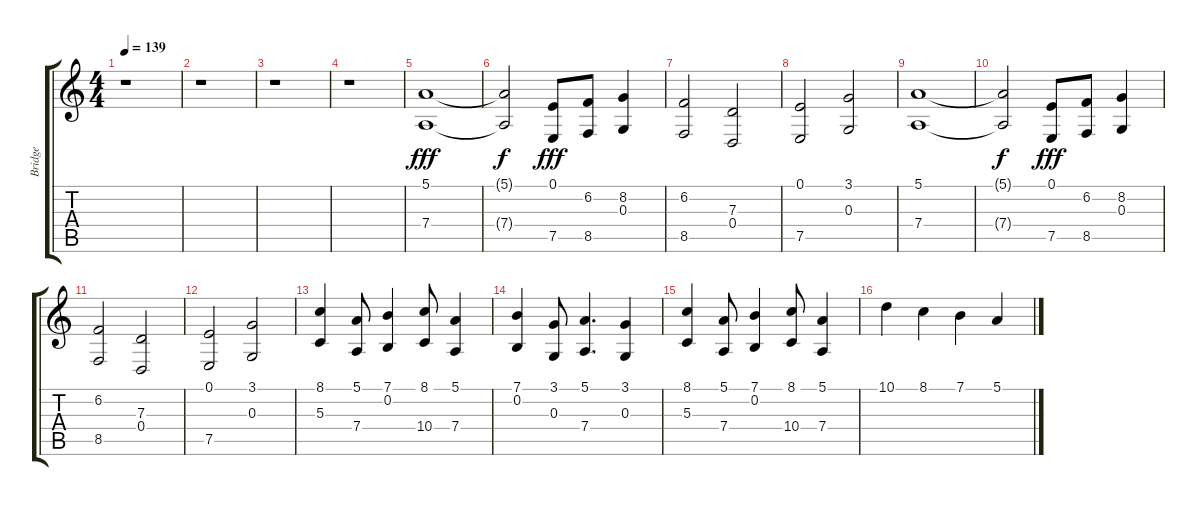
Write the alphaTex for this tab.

\track ("Bridge" "Bridge") {instrument synthbrass2}
\staff {score tabs}
\tuning (E4 B3 G3 D3 A2 E2) {hide}
\ts (4 4)
\tempo 139
\clef g2
\ks c
r.1{dy fff} |
r.1 |
r.1 |
r.1 |
(5.1 7.4).1{volume 5} |
(5.1{t} 7.4{t}).2{dy f} (0.1 7.5).8{dy fff} (6.2 8.5).8 (8.2 0.3).4 |
(6.2 8.5).2 (7.3 0.4).2 |
(0.1 7.5).2 (3.1 0.3).2 |
(5.1 7.4).1 |
(5.1{t} 7.4{t}).2{dy f} (0.1 7.5).8{dy fff} (6.2 8.5).8 (8.2 0.3).4 |
(6.2 8.5).2 (7.3 0.4).2 |
(0.1 7.5).2 (3.1 0.3).2 |
(8.1 5.3).4 (5.1 7.4).8 (7.1 0.2).4 (8.1 10.4).8 (5.1 7.4).4 |
(7.1 0.2).4 (3.1 0.3).8 (5.1 7.4).4{d} (3.1 0.3).4 |
(8.1 5.3).4 (5.1 7.4).8 (7.1 0.2).4 (8.1 10.4).8 (5.1 7.4).4 |
10.1.4 8.1.4 7.1.4 5.1.4
